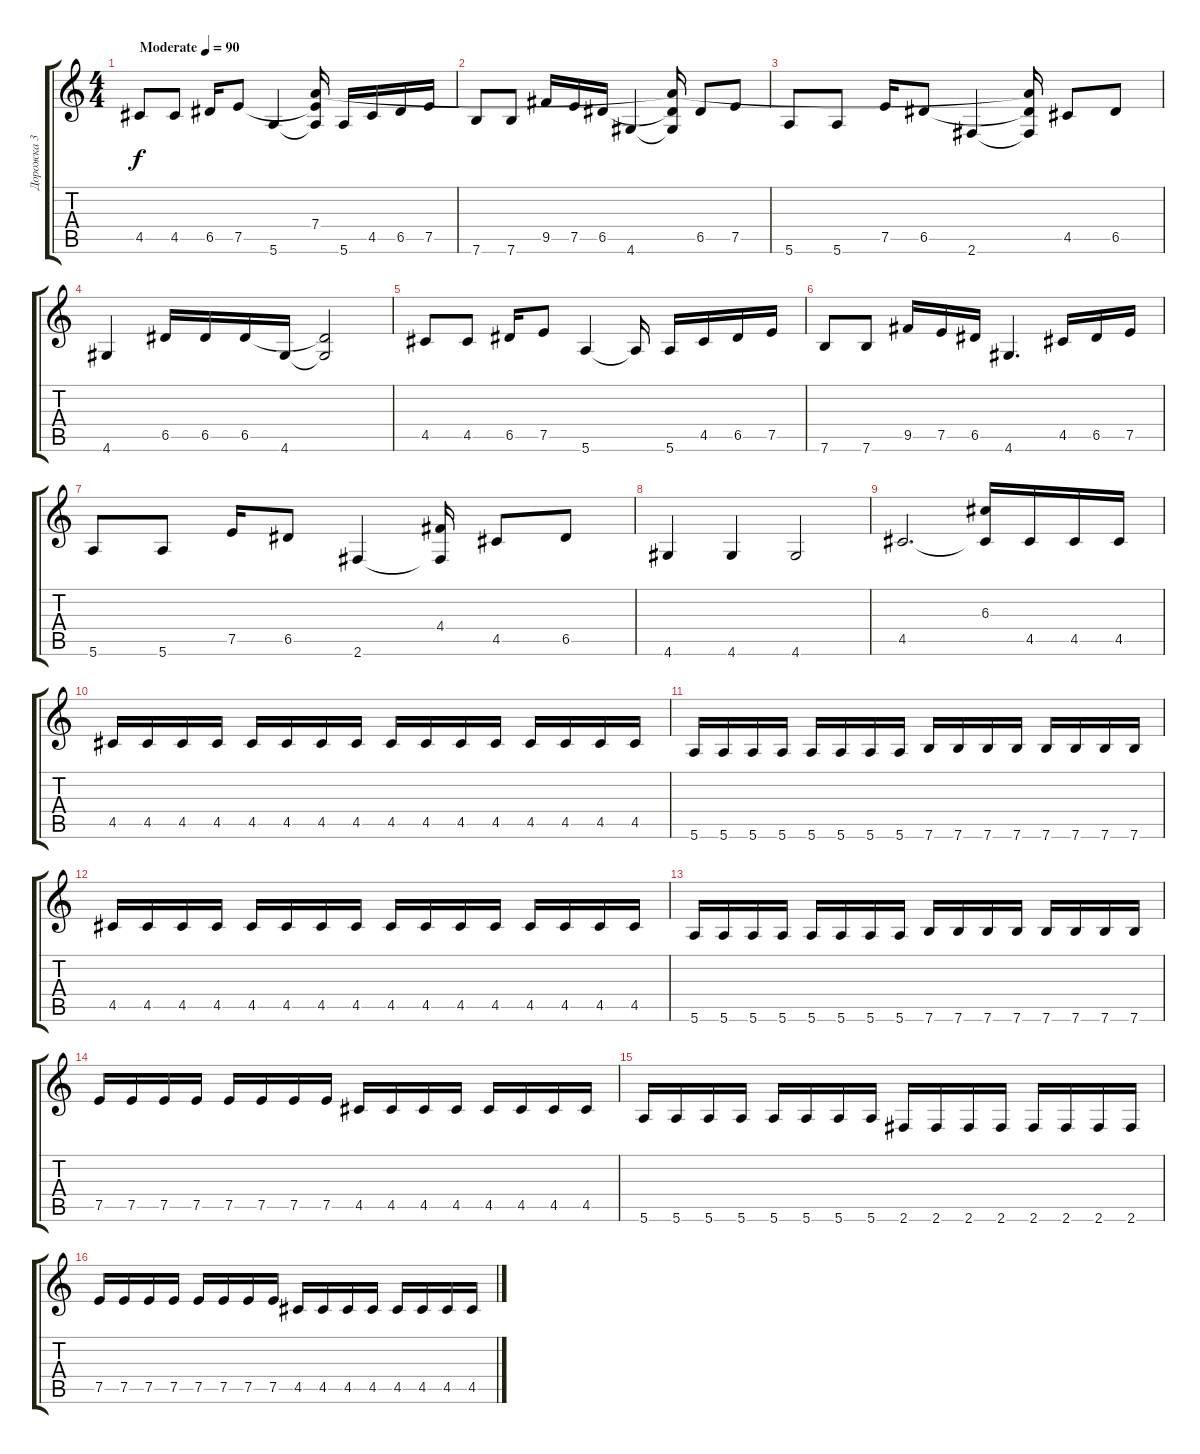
\track ("Дорожка 3" "Дорожка 3") {instrument electricbasspick}
\staff {score tabs}
\tuning (E4 B3 G3 D3 A2 E2) {hide}
\ts (4 4)
\tempo (90 "Moderate")
\clef g2
\ks c
4.5.8{dy f instrument electricbasspick} 4.5.8 6.5.16 7.5.8 5.6.4 (7.4 7.5{t} 5.6{t}).16 5.6.16 4.5.16 6.5.16 7.5.16 |
7.6.8 7.6.8 9.5.16 7.5.16 6.5.16 4.6.4 (7.4{t} 6.5{t} 4.6{t}).16 6.5.8 7.5.8 |
5.6.8 5.6.8 7.5.16 6.5.8 2.6.4 (7.4{t} 6.5{t} 2.6{t}).16 4.5.8 6.5.8 |
4.6.4 6.5.16 6.5.16 6.5.16 4.6.16 (6.5{t} 4.6{t}).2 |
4.5.8 4.5.8 6.5.16 7.5.8 5.6.4 5.6{t}.16 5.6.16 4.5.16 6.5.16 7.5.16 |
7.6.8 7.6.8 9.5.16 7.5.16 6.5.16 4.6.4{d} 4.5.16 6.5.16 7.5.16 |
5.6.8 5.6.8 7.5.16 6.5.8 2.6.4 (4.4 2.6{t}).16 4.5.8 6.5.8 |
4.6.4 4.6.4 4.6.2 |
4.5.2{d} (6.3 4.5{t}).16 4.5.16 4.5.16 4.5.16 |
4.5.16 4.5.16 4.5.16 4.5.16 4.5.16 4.5.16 4.5.16 4.5.16 4.5.16 4.5.16 4.5.16 4.5.16 4.5.16 4.5.16 4.5.16 4.5.16 |
5.6.16 5.6.16 5.6.16 5.6.16 5.6.16 5.6.16 5.6.16 5.6.16 7.6.16 7.6.16 7.6.16 7.6.16 7.6.16 7.6.16 7.6.16 7.6.16 |
4.5.16 4.5.16 4.5.16 4.5.16 4.5.16 4.5.16 4.5.16 4.5.16 4.5.16 4.5.16 4.5.16 4.5.16 4.5.16 4.5.16 4.5.16 4.5.16 |
5.6.16 5.6.16 5.6.16 5.6.16 5.6.16 5.6.16 5.6.16 5.6.16 7.6.16 7.6.16 7.6.16 7.6.16 7.6.16 7.6.16 7.6.16 7.6.16 |
7.5.16 7.5.16 7.5.16 7.5.16 7.5.16 7.5.16 7.5.16 7.5.16 4.5.16 4.5.16 4.5.16 4.5.16 4.5.16 4.5.16 4.5.16 4.5.16 |
5.6.16 5.6.16 5.6.16 5.6.16 5.6.16 5.6.16 5.6.16 5.6.16 2.6.16 2.6.16 2.6.16 2.6.16 2.6.16 2.6.16 2.6.16 2.6.16 |
7.5.16 7.5.16 7.5.16 7.5.16 7.5.16 7.5.16 7.5.16 7.5.16 4.5.16 4.5.16 4.5.16 4.5.16 4.5.16 4.5.16 4.5.16 4.5.16
